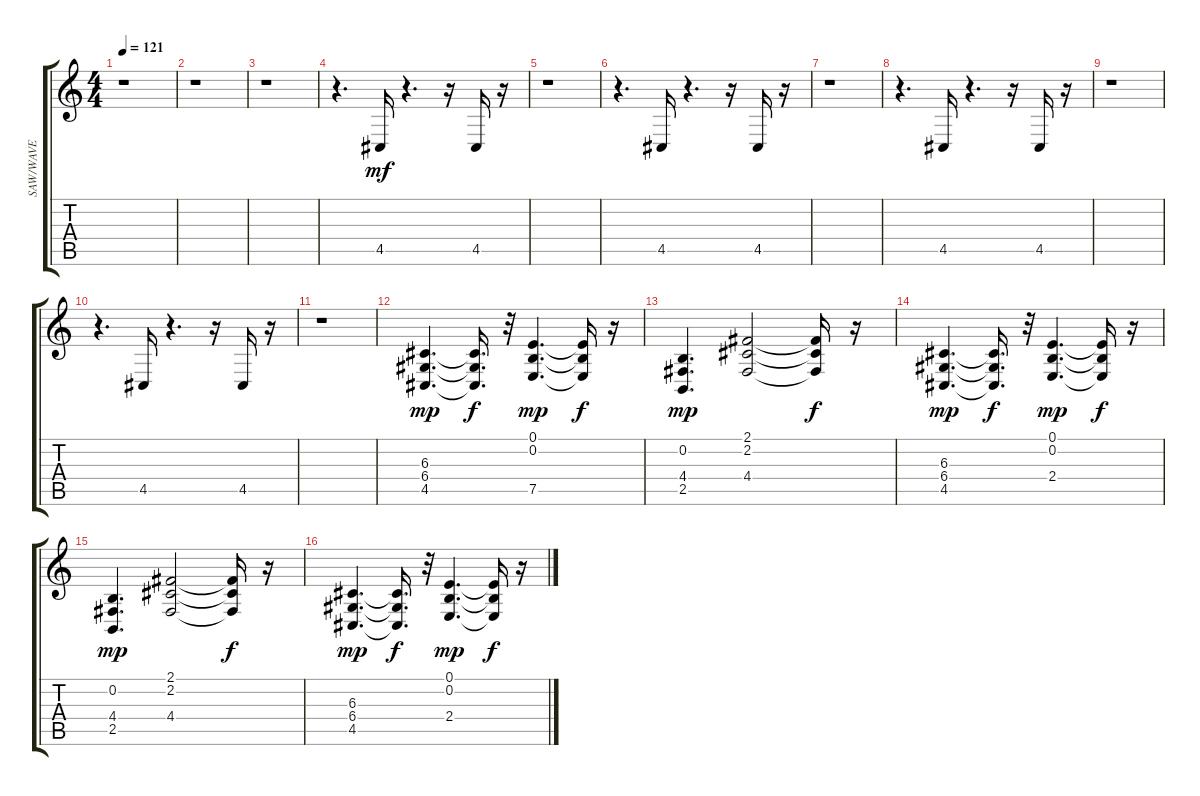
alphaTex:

\track ("SAW/WAVE" "SAW/WAVE") {instrument lead2sawtooth}
\staff {score tabs}
\tuning (E4 B3 G3 D3 A2 E2) {hide}
\ts (4 4)
\tempo 121
\clef g2
\ks c
r.1{dy f} |
r.1 |
r.1 |
r.4{d} 4.5.16{dy mf balance 16} r.4{d} r.16 4.5.16 r.16 |
r.1 |
r.4{d} 4.5.16 r.4{d} r.16 4.5.16 r.16 |
r.1 |
r.4{d} 4.5.16 r.4{d} r.16 4.5.16 r.16 |
r.1 |
r.4{d} 4.5.16 r.4{d} r.16 4.5.16 r.16 |
r.1 |
(6.3 6.4 4.5).4{d dy mp volume 8} (6.3{t} 6.4{t} 4.5{t}).16{d dy f} r.32 (0.1 0.2 7.5).4{d dy mp} (0.1{t} 0.2{t} 7.5{t}).16{dy f} r.16 |
(0.2 4.4 2.5).4{d dy mp} (2.1 2.2 4.4).2 (2.1{t} 2.2{t} 4.4{t}).16{dy f} r.16 |
(6.3 6.4 4.5).4{d dy mp} (6.3{t} 6.4{t} 4.5{t}).16{d dy f} r.32 (0.1 0.2 2.4).4{d dy mp} (0.1{t} 0.2{t} 2.4{t}).16{dy f} r.16 |
(0.2 4.4 2.5).4{d dy mp} (2.1 2.2 4.4).2 (2.1{t} 2.2{t} 4.4{t}).16{dy f} r.16 |
(6.3 6.4 4.5).4{d dy mp} (6.3{t} 6.4{t} 4.5{t}).16{d dy f} r.32 (0.1 0.2 2.4).4{d dy mp} (0.1{t} 0.2{t} 2.4{t}).16{dy f} r.16
